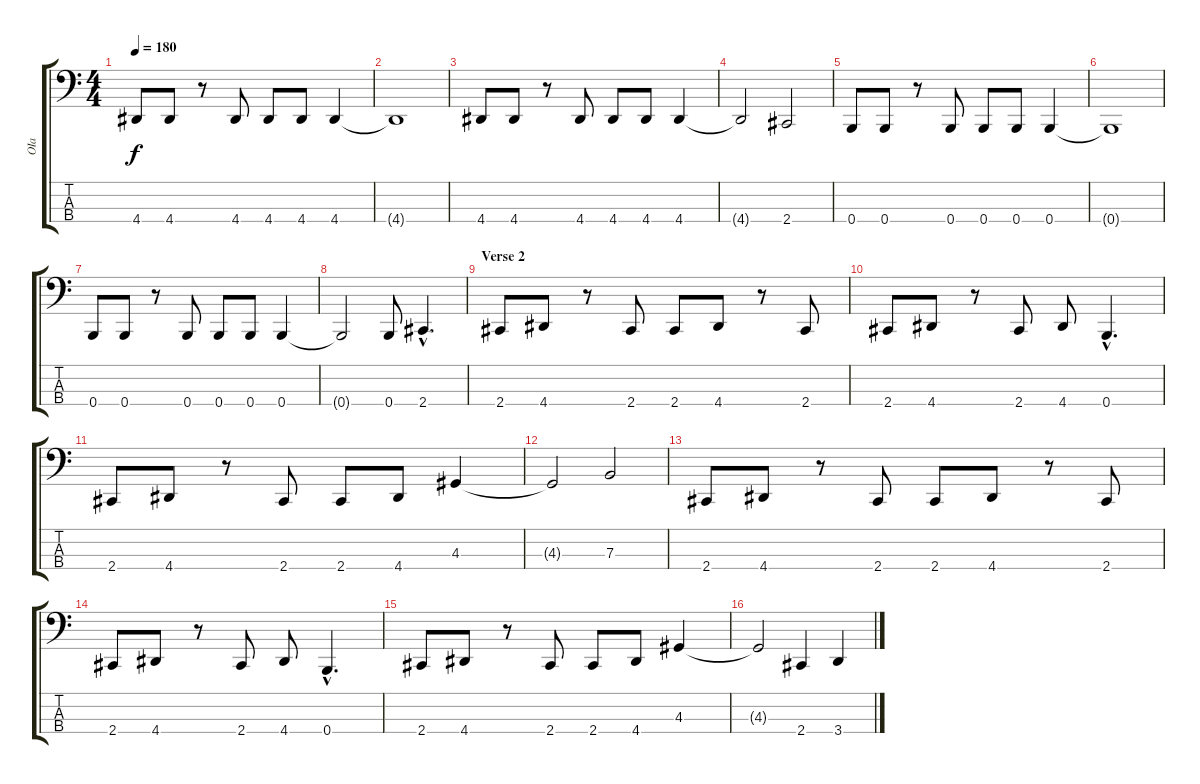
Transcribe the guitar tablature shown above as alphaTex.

\track ("OIa" "OIa") {instrument electricbasspick}
\staff {score tabs}
\tuning (D2 A1 E1 B0) {hide}
\ts (4 4)
\tempo 180
\clef f4
\ks c
4.4.8{dy f} 4.4.8 r.8 4.4.8 4.4.8 4.4.8 4.4.4 |
4.4{t}.1 |
4.4.8 4.4.8 r.8 4.4.8 4.4.8 4.4.8 4.4.4 |
4.4{t}.2 2.4.2 |
0.4.8 0.4.8 r.8 0.4.8 0.4.8 0.4.8 0.4.4 |
0.4{t}.1 |
0.4.8 0.4.8 r.8 0.4.8 0.4.8 0.4.8 0.4.4 |
0.4{t}.2 0.4.8 2.4{hac}.4{d} |
\section ("" "Verse 2")
2.4.8 4.4.8 r.8 2.4.8 2.4.8 4.4.8 r.8 2.4.8 |
2.4.8 4.4.8 r.8 2.4.8 4.4.8 0.4{hac}.4{d} |
2.4.8 4.4.8 r.8 2.4.8 2.4.8 4.4.8 4.3.4 |
4.3{t}.2 7.3.2 |
2.4.8 4.4.8 r.8 2.4.8 2.4.8 4.4.8 r.8 2.4.8 |
2.4.8 4.4.8 r.8 2.4.8 4.4.8 0.4{hac}.4{d} |
2.4.8 4.4.8 r.8 2.4.8 2.4.8 4.4.8 4.3.4 |
4.3{t}.2 2.4.4 3.4.4
